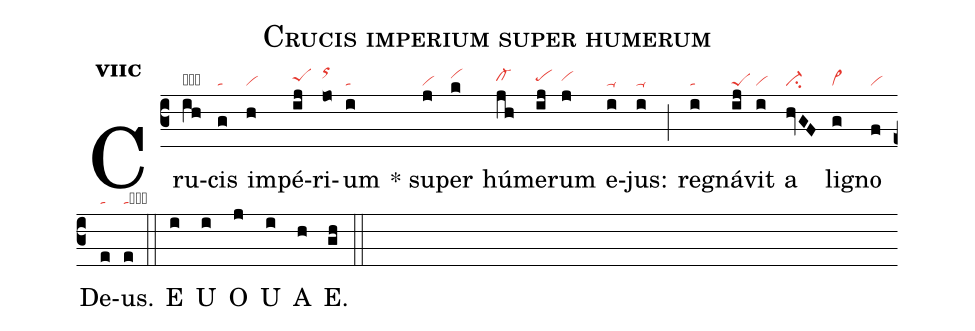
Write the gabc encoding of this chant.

name:Crucis imperium super humerum;
office-part:an;
mode:7c;
nabc-lines:1;
%%
initial-style: 1;
name: Crucis imperium super humerum ejus;
mode: 7;
office-part: Antiphona;
annotation: Ant.;
annotation: vii c;
nabc-lines: 1;
%%
(c3) Cru(ih|obcllsc3)cis(g|ta) im(h|vi)pé(ij|peShh)ri(jo|orhk)um(i|ta) <sp>*</sp> su(j|vi)per(k|vihi) hú(jh|cl-hh)me(ij|pehh)rum(j|vihh) e(i|ta-)jus:(i|ta-) (;) reg(i|ta)ná(ij|peS)vit(i|vi) a(hvGF|ci-) lig(g|vi>)no(f|vi) De(e|ta)us.(e|tacb) (::)
<eu>E(i) U(i) O(j) U(i) A(h) E.(gh) </eu>(::)
